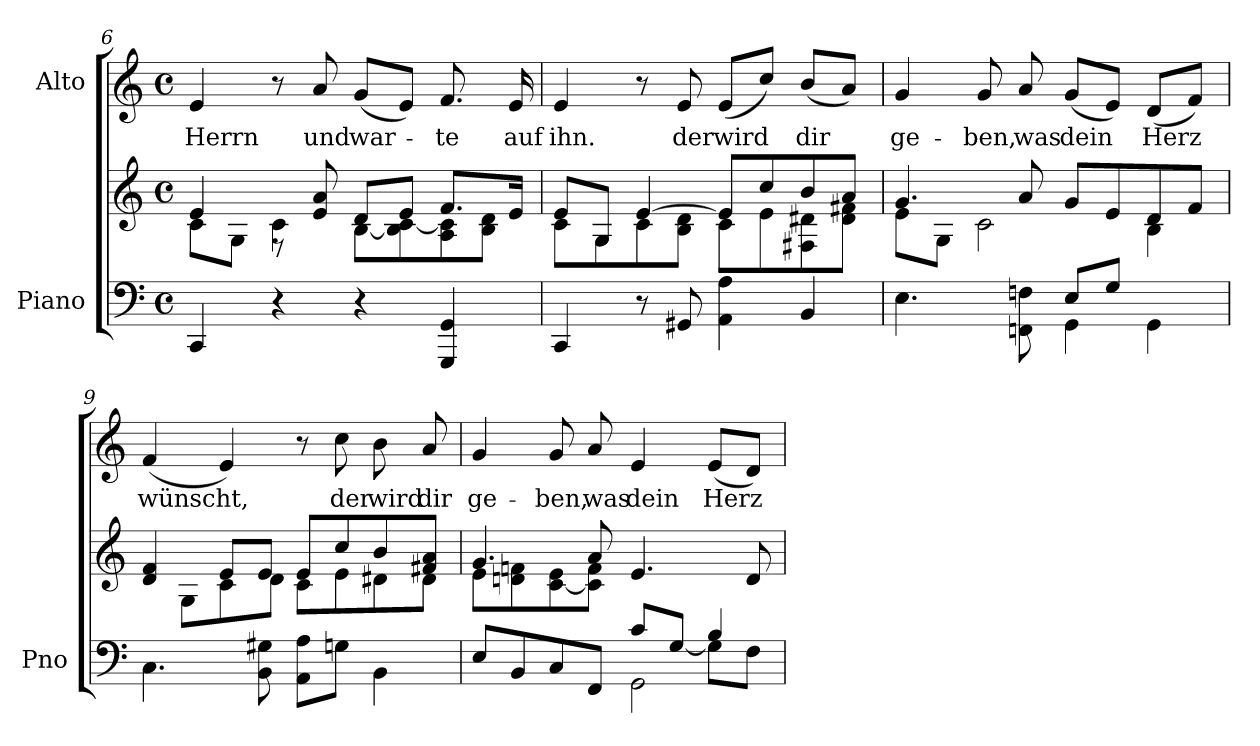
**kern	**kern	**kern	**text
*part2	*part2	*part1	*part1
*staff3	*staff2	*staff1	*staff1
*I"Piano	*	*I"Alto	*
*I'Pno	*	*	*
*clefF4	*clefG2	*clefG2	*
*k[]	*k[]	*k[]	*
*M4/4	*M4/4	*M4/4	*
*met(c)	*met(c)	*met(c)	*
=6	=6	=6	=6
*	*^	*	*
!	!	!	!	!LO:LY:b
4CC/	8c\L	4e/	4e/	Herrn
.	8G\J	.	.	.
4r	4c\	8r	8r	.
!	!	!	!	!LO:LY:b
.	.	8e/ 8a/	8a/	und
!	!	!	!	!LO:LY:b
4r	8d/L	[8B\L	(<8g/L	war-
.	8e/J	8B\] [8c\	8e/J)	.
!	!	!	!	!LO:LY:b
4GGG/ 4GG/	8.f/L	8A\ 8c\]	8.f/	-te
.	.	8B\ 8d\J	.	.
!	!	!	!	!LO:LY:b
.	16e/Jk	.	16e/	auf
=7	=7	=7	=7	=7
!	!	!	!	!LO:LY:b
4CC/	8e/L	8c\L	4e/	ihn.
.	8G/J	8G\	.	.
8r	[4e/	8c\	8r	.
!	!	!	!	!LO:LY:b
8GG#X/	.	8B\ 8d\J	8e/	der
!	!	!	!	!LO:LY:b
4AA\ 4A\	8e/L]	8c\L	(<8e/L	-wird
.	8cc/	8e\	8cc/J)	.
!	!	!	!	!LO:LY:b
4BB/	8b/	8F#X\ 8d#X\	(<8b/L	dir
.	8a/J	8d#\ 8f#X\J	8a/J)	.
=8	=8	=8	=8	=8
*^	*	*	*	*
!	!	!	!	!	!LO:LY:b
4.E\	2ryy	4.g/	8e\L	4g/	ge-
.	.	.	8G\J	.	.
!	!	!	!	!	!LO:LY:b
.	.	.	2c\	8g/	-ben,
!	!	!	!	!	!LO:LY:b
8FFn\ 8Fn\	.	8a/	.	8a/	was
!	!	!	!	!	!LO:LY:b
4GG\	8E/L	8g/L	.	(<8g/L	dein
.	8G/J	8e/	.	8e/J)	.
!	!	!	!	!	!LO:LY:b
4GG\	4ryy	8d/	4B\	(<8d/L	Herz
.	.	8f/J	.	8f/J)	.
*v	*v	*	*	*	*
!!LO:LB:g=z
=9	=9	=9	=9	=9
!	!	!	!	!LO:LY:b
4.C\	4d/ 4f/	8ryy	(<4f/	wünscht,
.	.	8G\L	.	.
.	8e/L	8c\	4e/)	.
8BB\ 8G#X\	8e/J	8d\J	.	.
8AA\ 8A\L	8e/L	8c\L	8r	.
!	!	!	!	!LO:LY:b
8Gn\J	8cc/	8e\	8cc\	der
!	!	!	!	!LO:LY:b
4BB\	8b/	8d#X\	8b\	wird
!	!	!	!	!LO:LY:b
.	8f#X/ 8a/J	8d#\J	8a/	dir
=10	=10	=10	=10	=10
*^	*	*	*	*
*	*^	*	*	*	*
!	!	!	!	!	!	!LO:LY:b
8E/L	2ryy	2.ryy	4.g/	8e\L	4g/	ge-
8BB/	.	.	.	8dn\ 8fn\	.	.
!	!	!	!	!	!	!LO:LY:b
8C/	.	.	.	[8c\ 8e\	8g/	-ben,
!	!	!	!	!	!	!LO:LY:b
8FF/J	.	.	8a/	8c\] 8f\J	8a/	was
!	!	!	!	!	!	!LO:LY:b
2GG\	8c/L	.	4.e/	2ryy	4e/	dein
.	[8G/J	.	.	.	.	.
!	!	!	!	!	!	!LO:LY:b
.	4B/	8G\L]	.	.	(<8e/L	Herz
.	.	8F\J	8d/	.	8d/J)	.
*v	*v	*v	*	*	*	*
*	*v	*v	*	*
=	=	=	=
*-	*-	*-	*-
